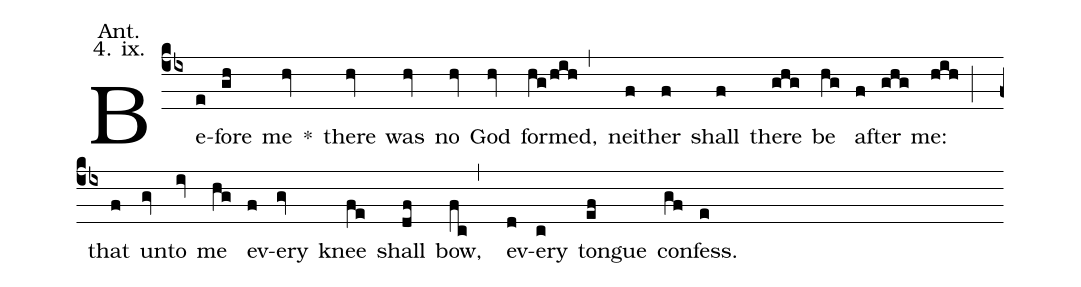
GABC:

annotation: Ant.;
annotation: 4. ix.;
%%
(cb4) Be(e)fore(gh) me(hv) <sp>*</sp>() there(hv) was(hv) no(hv) God(hv) formed,(hg/hih,) nei(f)ther(f) shall(f) there(ghg) be(hg) af(f)ter(ghg) me:(hih;) that(f) un(gv)to(iv) me(hg) ev(f)ery(gv) knee(fe) shall(df) bow,(fc,) ev(d)ery(c) tongue(ef) con(gf)fess.(e)
